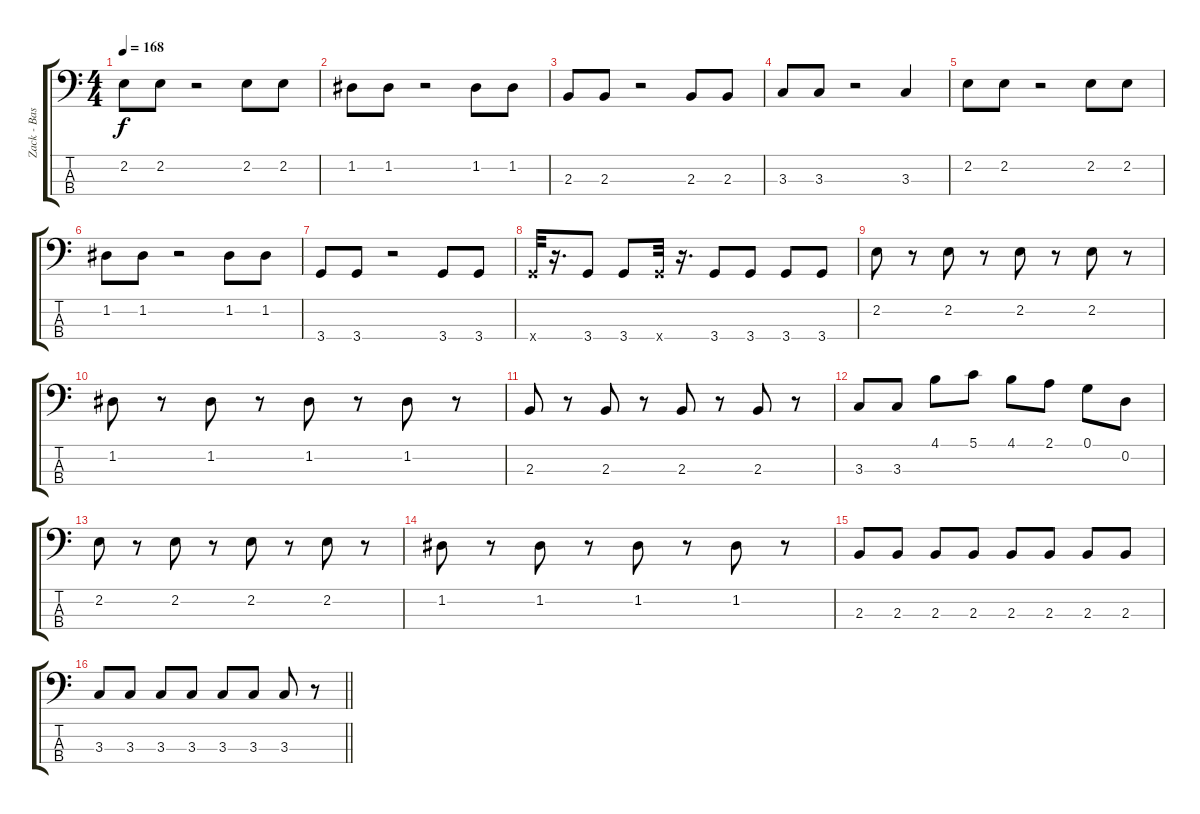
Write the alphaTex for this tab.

\track ("Zack - Bass" "Zack - Bas") {instrument electricbassfinger}
\staff {score tabs}
\tuning (G2 D2 A1 E1) {hide}
\ts (4 4)
\tempo 168
\clef f4
\ks c
2.2.8{dy f} 2.2.8 r.2 2.2.8 2.2.8 |
1.2.8 1.2.8 r.2 1.2.8 1.2.8 |
2.3.8 2.3.8 r.2 2.3.8 2.3.8 |
3.3.8 3.3.8 r.2 3.3.4 |
2.2.8 2.2.8 r.2 2.2.8 2.2.8 |
1.2.8 1.2.8 r.2 1.2.8 1.2.8 |
3.4.8 3.4.8 r.2 3.4.8 3.4.8 |
3.4{x}.32 r.16{d} 3.4.8 3.4.8 3.4{x}.32 r.16{d} 3.4.8 3.4.8 3.4.8 3.4.8 |
2.2.8 r.8 2.2.8 r.8 2.2.8 r.8 2.2.8 r.8 |
1.2.8 r.8 1.2.8 r.8 1.2.8 r.8 1.2.8 r.8 |
2.3.8 r.8 2.3.8 r.8 2.3.8 r.8 2.3.8 r.8 |
3.3.8 3.3.8 4.1.8 5.1.8 4.1.8 2.1.8 0.1.8 0.2.8 |
2.2.8 r.8 2.2.8 r.8 2.2.8 r.8 2.2.8 r.8 |
1.2.8 r.8 1.2.8 r.8 1.2.8 r.8 1.2.8 r.8 |
2.3.8 2.3.8 2.3.8 2.3.8 2.3.8 2.3.8 2.3.8 2.3.8 |
\barLineRight lightlight
3.3.8 3.3.8 3.3.8 3.3.8 3.3.8 3.3.8 3.3.8 r.8
